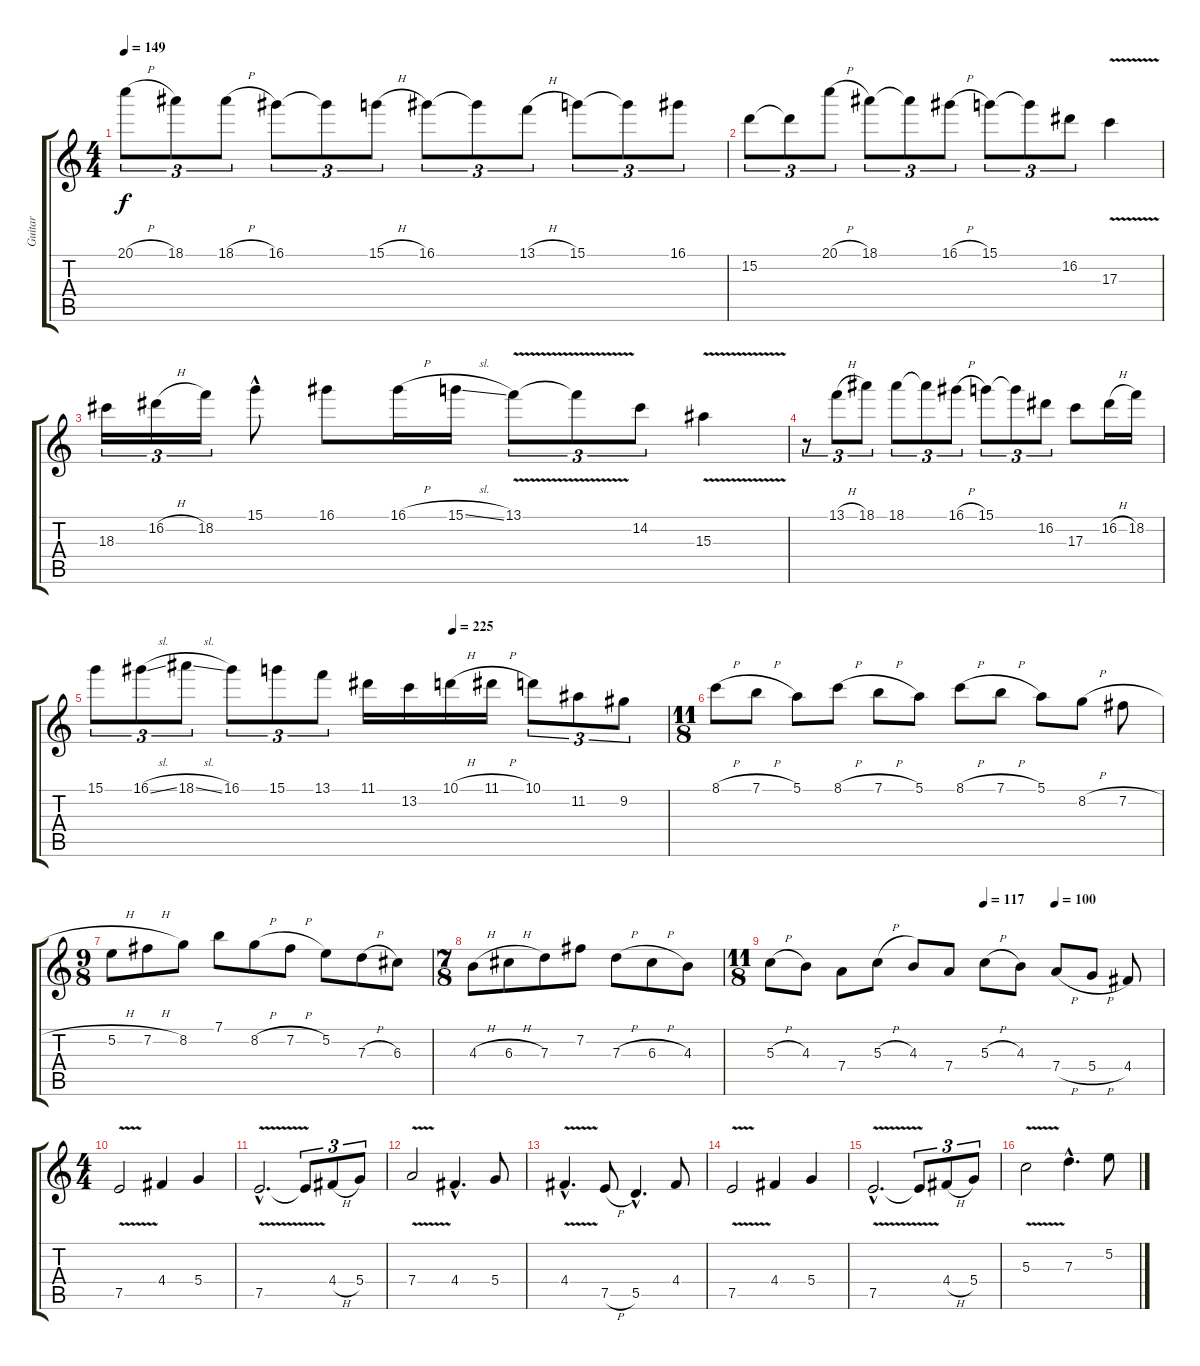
\track ("Guitar" "Guitar") {instrument distortionguitar}
\staff {score tabs}
\tuning (E4 B3 G3 D3 A2 E2) {hide}
\ts (4 4)
\tempo 149
\clef g2
\ks c
20.1{h}.8{tu (3 2) dy f} 18.1.8{tu (3 2)} 18.1{h}.8{tu (3 2)} 16.1.8{tu (3 2)} 16.1{t}.8{tu (3 2)} 15.1{h}.8{tu (3 2)} 16.1.8{tu (3 2)} 16.1{t}.8{tu (3 2)} 13.1{h}.8{tu (3 2)} 15.1.8{tu (3 2)} 15.1{t}.8{tu (3 2)} 16.1.8{tu (3 2)} |
15.2.8{tu (3 2)} 15.2{t}.8{tu (3 2)} 20.1{h}.8{tu (3 2)} 18.1.8{tu (3 2)} 18.1{t}.8{tu (3 2)} 16.1{h}.8{tu (3 2)} 15.1.8{tu (3 2)} 15.1{t}.8{tu (3 2)} 16.2.8{tu (3 2)} 17.3{v}.4 |
18.3.16{tu (3 2)} 16.2{h}.16{tu (3 2)} 18.2.16{tu (3 2)} 15.1{hac}.8 16.1.8 16.1{h}.16 15.1{sl}.16 13.1{v}.8{tu (3 2)} 13.1{t}.8{tu (3 2)} 14.2.8{tu (3 2)} 15.3{v}.4 |
r.8{tu (3 2)} 13.1{h}.8{tu (3 2)} 18.1.8{tu (3 2)} 18.1.8{tu (3 2)} 18.1{t}.8{tu (3 2)} 16.1{h}.8{tu (3 2)} 15.1.8{tu (3 2)} 15.1{t}.8{tu (3 2)} 16.2.8{tu (3 2)} 17.3.8 16.2{h}.16 18.2.16 |
\tempo (225 0.625)
15.1.8{tu (3 2)} 16.1{sl}.8{tu (3 2)} 18.1{sl}.8{tu (3 2)} 16.1.8{tu (3 2)} 15.1.8{tu (3 2)} 13.1.8{tu (3 2)} 11.1.16 13.2.16 10.1{h}.16 11.1{h}.16 10.1.8{tu (3 2)} 11.2.8{tu (3 2)} 9.2.8{tu (3 2)} |
\ts (11 8)
8.1{h}.8 7.1{h}.8 5.1.8 8.1{h}.8 7.1{h}.8 5.1.8 8.1{h}.8 7.1{h}.8 5.1.8 8.2{h}.8 7.2{h}.8 |
\ts (9 8)
5.2{h}.8 7.2{h}.8 8.2.8 7.1.8 8.2{h}.8 7.2{h}.8 5.2.8 7.3{h}.8 6.3.8 |
\ts (7 8)
4.3{h}.8 6.3{h}.8 7.3.8 7.2.8 7.3{h}.8 6.3{h}.8 4.3.8 |
\ts (11 8)
\tempo (117 0.5454545454545454)
\tempo (100 0.7272727272727273)
5.3{h}.8 4.3.8 7.4.8 5.3{h}.8 4.3.8 7.4.8 5.3{h}.8 4.3.8 7.4{h}.8 5.4{h}.8 4.4.8 |
\ts (4 4)
7.5{v}.2 4.4.4 5.4.4 |
7.5{v hac}.2{d} 7.5{t}.8{tu (3 2)} 4.4{h}.8{tu (3 2)} 5.4.8{tu (3 2)} |
7.4{v}.2 4.4{hac}.4{d} 5.4.8 |
4.4{v hac}.4{d} 7.5{h}.8 5.5{hac}.4{d} 4.4.8 |
7.5{v}.2 4.4.4 5.4.4 |
7.5{v hac}.2{d} 7.5{t}.8{tu (3 2)} 4.4{h}.8{tu (3 2)} 5.4.8{tu (3 2)} |
5.3{v}.2 7.3{hac}.4{d} 5.2.8
